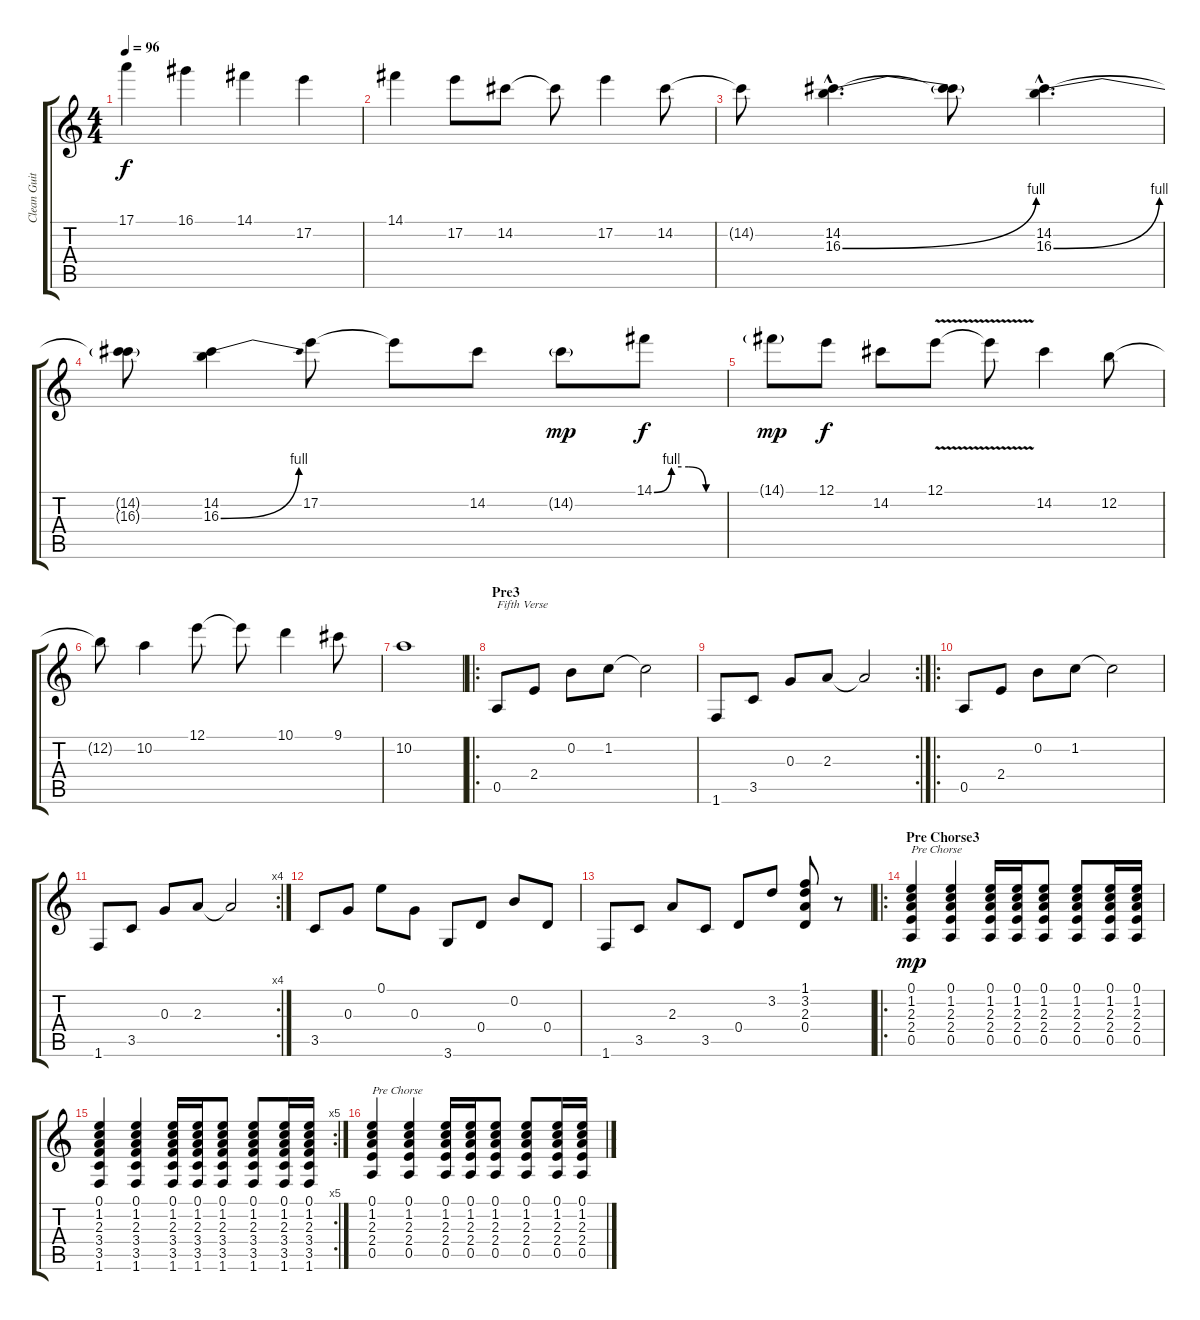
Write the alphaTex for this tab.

\track ("Clean Guitar" "Clean Guit") {instrument electricguitarjazz}
\staff {score tabs}
\tuning (E4 B3 G3 D3 A2 E2) {hide}
\ts (4 4)
\tempo 96
\clef g2
\ks c
17.1.4{dy f} 16.1.4 14.1.4 17.2.4 |
14.1.4 17.2.8 14.2.8 14.2{t}.8 17.2.4 14.2.8 |
14.2{t}.8 (14.2{hac} 16.3{be (bend 0 0 60 4) hac}).4{d} (14.2{t} 16.3{t}).8 (14.2{hac} 16.3{be (bend 0 0 60 4) hac}).4{d} |
(14.2{t} 16.3{t}).8 (14.2 16.3{be (bend 0 0 60 4)}).4 17.2.8 17.2{t}.8 14.2.8 14.2{g}.8{dy mp} 14.1{be (custom 0 0 15 4 30 4 45 0 60 0)}.8{dy f} |
14.1{g}.8{dy mp} 12.1.8{dy f} 14.2.8 12.1{v}.8 12.1{t}.8 14.2.4 12.2.8 |
12.2{t}.8 10.2.4 12.1.8 12.1{t}.8 10.1.4 9.1.8 |
10.2.1 |
\ro
\section ("" "Pre3")
0.5.8{txt "Fifth Verse"} 2.4.8 0.2.8 1.2.8 1.2{t}.2 |
\rc 2
1.6.8 3.5.8 0.3.8 2.3.8 2.3{t}.2 |
\ro
0.5.8 2.4.8 0.2.8 1.2.8 1.2{t}.2 |
\rc 4
1.6.8 3.5.8 0.3.8 2.3.8 2.3{t}.2 |
3.5.8 0.3.8 0.1.8 0.3.8 3.6.8 0.4.8 0.2.8 0.4.8 |
1.6.8 3.5.8 2.3.8 3.5.8 0.4.8 3.2.8 (1.1 3.2 2.3 0.4).8 r.8 |
\ro
\section ("" "Pre Chorse3")
(0.1 1.2 2.3 2.4 0.5).4{txt "Pre Chorse" dy mp} (0.1 1.2 2.3 2.4 0.5).4 (0.1 1.2 2.3 2.4 0.5).16 (0.1 1.2 2.3 2.4 0.5).16 (0.1 1.2 2.3 2.4 0.5).8 (0.1 1.2 2.3 2.4 0.5).8 (0.1 1.2 2.3 2.4 0.5).16 (0.1 1.2 2.3 2.4 0.5).16 |
\rc 5
(0.1 1.2 2.3 3.4 3.5 1.6).4 (0.1 1.2 2.3 3.4 3.5 1.6).4 (0.1 1.2 2.3 3.4 3.5 1.6).16 (0.1 1.2 2.3 3.4 3.5 1.6).16 (0.1 1.2 2.3 3.4 3.5 1.6).8 (0.1 1.2 2.3 3.4 3.5 1.6).8 (0.1 1.2 2.3 3.4 3.5 1.6).16 (0.1 1.2 2.3 3.4 3.5 1.6).16 |
(0.1 1.2 2.3 2.4 0.5).4{txt "Pre Chorse"} (0.1 1.2 2.3 2.4 0.5).4 (0.1 1.2 2.3 2.4 0.5).16 (0.1 1.2 2.3 2.4 0.5).16 (0.1 1.2 2.3 2.4 0.5).8 (0.1 1.2 2.3 2.4 0.5).8 (0.1 1.2 2.3 2.4 0.5).16 (0.1 1.2 2.3 2.4 0.5).16
